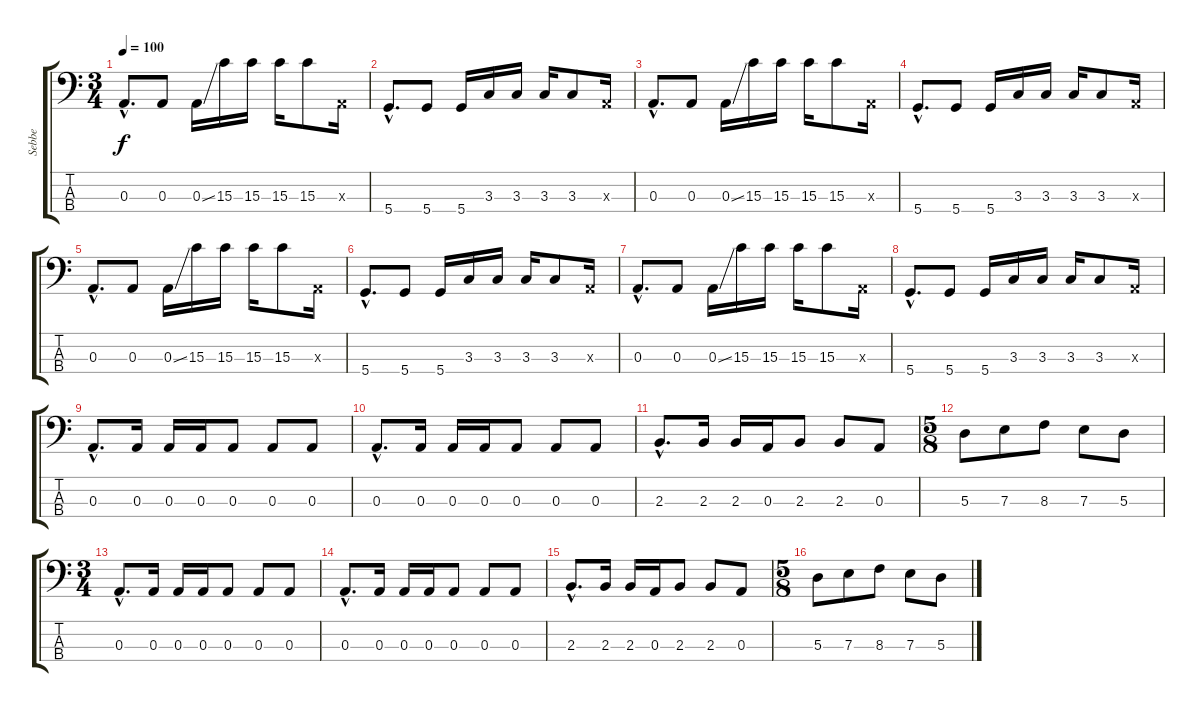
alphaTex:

\track ("Sebbe" "Sebbe") {instrument electricbassfinger}
\staff {score tabs}
\tuning (G2 D2 A1 D1) {hide}
\ts (3 4)
\tempo 100
\clef f4
\ks c
0.3{hac}.8{d dy f} 0.3.8 0.3{ss}.16 15.3.16 15.3.16 15.3.16 15.3.8 0.3{x}.16 |
5.4{hac}.8{d} 5.4.8 5.4.16 3.3.16 3.3.16 3.3.16 3.3.8 0.3{x}.16 |
0.3{hac}.8{d} 0.3.8 0.3{ss}.16 15.3.16 15.3.16 15.3.16 15.3.8 0.3{x}.16 |
5.4{hac}.8{d} 5.4.8 5.4.16 3.3.16 3.3.16 3.3.16 3.3.8 0.3{x}.16 |
0.3{hac}.8{d} 0.3.8 0.3{ss}.16 15.3.16 15.3.16 15.3.16 15.3.8 0.3{x}.16 |
5.4{hac}.8{d} 5.4.8 5.4.16 3.3.16 3.3.16 3.3.16 3.3.8 0.3{x}.16 |
0.3{hac}.8{d} 0.3.8 0.3{ss}.16 15.3.16 15.3.16 15.3.16 15.3.8 0.3{x}.16 |
5.4{hac}.8{d} 5.4.8 5.4.16 3.3.16 3.3.16 3.3.16 3.3.8 0.3{x}.16 |
0.3{hac}.8{d} 0.3.16 0.3.16 0.3.16 0.3.8 0.3.8 0.3.8 |
0.3{hac}.8{d} 0.3.16 0.3.16 0.3.16 0.3.8 0.3.8 0.3.8 |
2.3{hac}.8{d} 2.3.16 2.3.16 0.3.16 2.3.8 2.3.8 0.3.8 |
\ts (5 8)
5.3.8 7.3.8 8.3.8 7.3.8 5.3.8 |
\ts (3 4)
0.3{hac}.8{d} 0.3.16 0.3.16 0.3.16 0.3.8 0.3.8 0.3.8 |
0.3{hac}.8{d} 0.3.16 0.3.16 0.3.16 0.3.8 0.3.8 0.3.8 |
2.3{hac}.8{d} 2.3.16 2.3.16 0.3.16 2.3.8 2.3.8 0.3.8 |
\ts (5 8)
5.3.8 7.3.8 8.3.8 7.3.8 5.3.8
